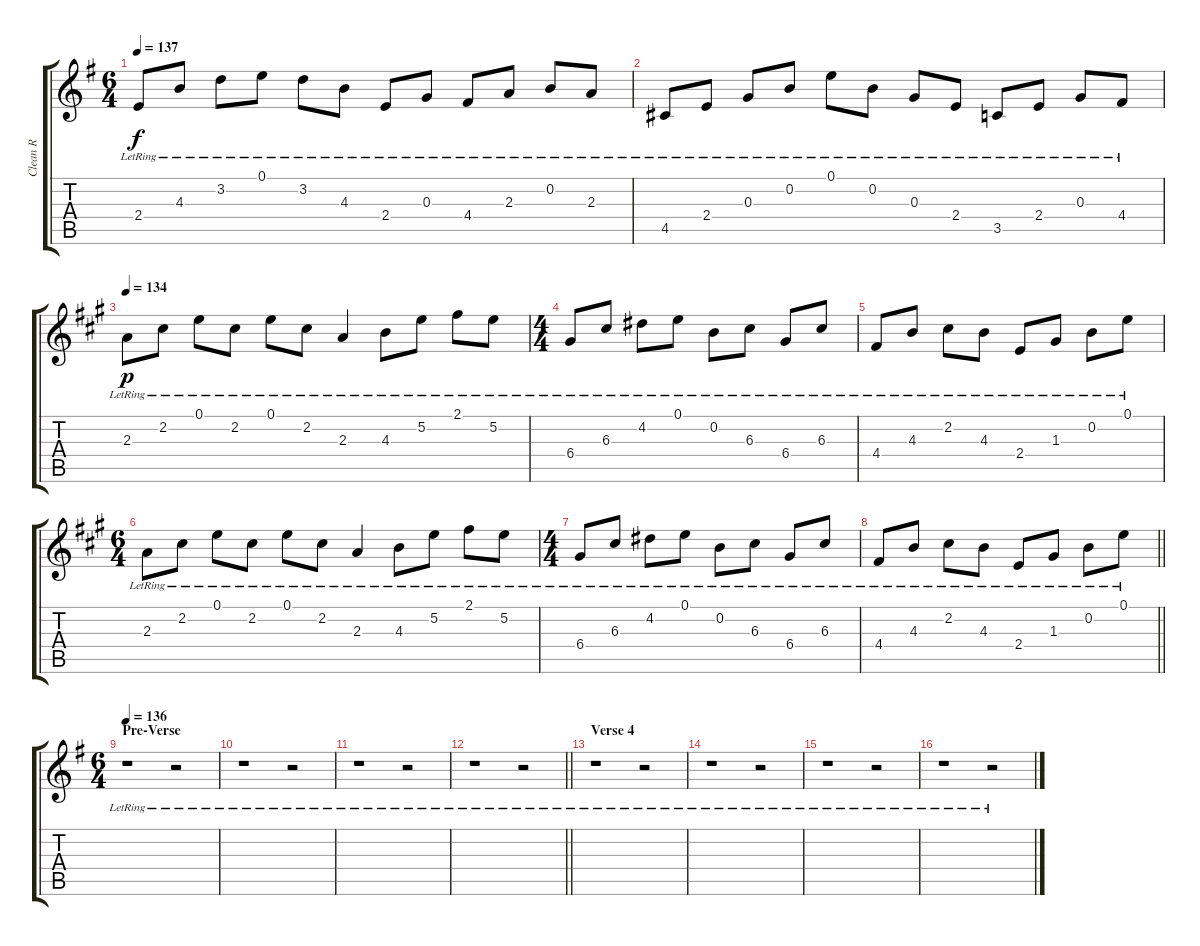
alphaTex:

\track ("Clean R" "Clean R") {instrument acousticguitarnylon}
\staff {score tabs}
\tuning (E4 B3 G3 D3 A2 E2) {hide}
\ts (6 4)
\tempo 137
\clef g2
\ks g
2.4{lr}.8{dy f} 4.3{lr}.8 3.2{lr}.8 0.1{lr}.8 3.2{lr}.8 4.3{lr}.8 2.4{lr}.8 0.3{lr}.8 4.4{lr}.8 2.3{lr}.8 0.2{lr}.8 2.3{lr}.8 |
4.5{lr}.8 2.4{lr}.8 0.3{lr}.8 0.2{lr}.8 0.1{lr}.8 0.2{lr}.8 0.3{lr}.8 2.4{lr}.8 3.5{lr}.8 2.4{lr}.8 0.3{lr}.8 4.4{lr}.8 |
\tempo 134
\ks a
2.3{lr}.8{dy p} 2.2{lr}.8 0.1{lr}.8 2.2{lr}.8 0.1{lr}.8 2.2{lr}.8 2.3{lr}.4 4.3{lr}.8 5.2{lr}.8 2.1{lr}.8 5.2{lr}.8 |
\ts (4 4)
6.4{lr}.8 6.3{lr}.8 4.2{lr}.8 0.1{lr}.8 0.2{lr}.8 6.3{lr}.8 6.4{lr}.8 6.3{lr}.8 |
4.4{lr}.8 4.3{lr}.8 2.2{lr}.8 4.3{lr}.8 2.4{lr}.8 1.3{lr}.8 0.2{lr}.8 0.1{lr}.8 |
\ts (6 4)
2.3{lr}.8 2.2{lr}.8 0.1{lr}.8 2.2{lr}.8 0.1{lr}.8 2.2{lr}.8 2.3{lr}.4 4.3{lr}.8 5.2{lr}.8 2.1{lr}.8 5.2{lr}.8 |
\ts (4 4)
6.4{lr}.8 6.3{lr}.8 4.2{lr}.8 0.1{lr}.8 0.2{lr}.8 6.3{lr}.8 6.4{lr}.8 6.3{lr}.8 |
\barLineRight lightlight
4.4{lr}.8 4.3{lr}.8 2.2{lr}.8 4.3{lr}.8 2.4{lr}.8 1.3{lr}.8 0.2{lr}.8 0.1{lr}.8 |
\ts (6 4)
\section ("" "Pre-Verse")
\tempo 136
\ks g
r.1 r.2 |
r.1 r.2 |
r.1 r.2 |
\barLineRight lightlight
r.1 r.2 |
\section ("" "Verse 4")
r.1 r.2 |
r.1 r.2 |
r.1 r.2 |
r.1 r.2
